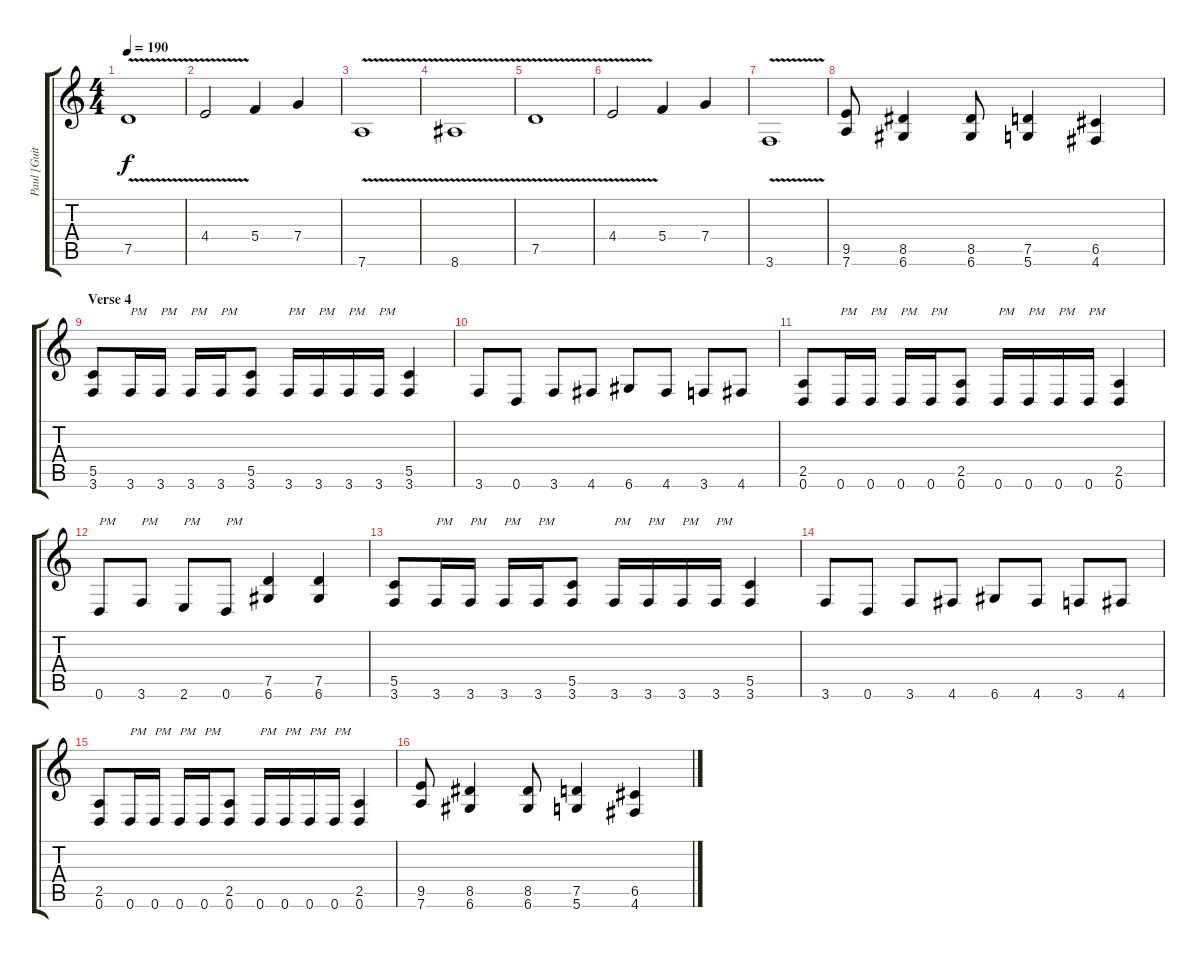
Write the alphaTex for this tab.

\track ("Paul [Guitar]" "Paul [Guit") {instrument distortionguitar}
\staff {score tabs}
\tuning (D4 A3 F3 C3 G2 D2) {hide}
\ts (4 4)
\tempo 190
\clef g2
\ks c
7.5{v}.1{dy f} |
4.4{v}.2 5.4.4 7.4.4 |
7.6{v}.1 |
8.6{v}.1 |
7.5{v}.1 |
4.4{v}.2 5.4.4 7.4.4 |
3.6{v}.1 |
(9.5 7.6).8 (8.5 6.6).4 (8.5 6.6).8 (7.5 5.6).4 (6.5 4.6).4 |
\section ("" "Verse 4")
(5.5 3.6).8 3.6.16{txt "PM"} 3.6.16{txt "PM"} 3.6.16{txt "PM"} 3.6.16{txt "PM"} (5.5 3.6).8 3.6.16{txt "PM"} 3.6.16{txt "PM"} 3.6.16{txt "PM"} 3.6.16{txt "PM"} (5.5 3.6).4 |
3.6.8 0.6.8 3.6.8 4.6.8 6.6.8 4.6.8 3.6.8 4.6.8 |
(2.5 0.6).8 0.6.16{txt "PM"} 0.6.16{txt "PM"} 0.6.16{txt "PM"} 0.6.16{txt "PM"} (2.5 0.6).8 0.6.16{txt "PM"} 0.6.16{txt "PM"} 0.6.16{txt "PM"} 0.6.16{txt "PM"} (2.5 0.6).4 |
0.6.8{txt "PM"} 3.6.8{txt "PM"} 2.6.8{txt "PM"} 0.6.8{txt "PM"} (7.5 6.6).4 (7.5 6.6).4 |
(5.5 3.6).8 3.6.16{txt "PM"} 3.6.16{txt "PM"} 3.6.16{txt "PM"} 3.6.16{txt "PM"} (5.5 3.6).8 3.6.16{txt "PM"} 3.6.16{txt "PM"} 3.6.16{txt "PM"} 3.6.16{txt "PM"} (5.5 3.6).4 |
3.6.8 0.6.8 3.6.8 4.6.8 6.6.8 4.6.8 3.6.8 4.6.8 |
(2.5 0.6).8 0.6.16{txt "PM"} 0.6.16{txt "PM"} 0.6.16{txt "PM"} 0.6.16{txt "PM"} (2.5 0.6).8 0.6.16{txt "PM"} 0.6.16{txt "PM"} 0.6.16{txt "PM"} 0.6.16{txt "PM"} (2.5 0.6).4 |
(9.5 7.6).8 (8.5 6.6).4 (8.5 6.6).8 (7.5 5.6).4 (6.5 4.6).4
